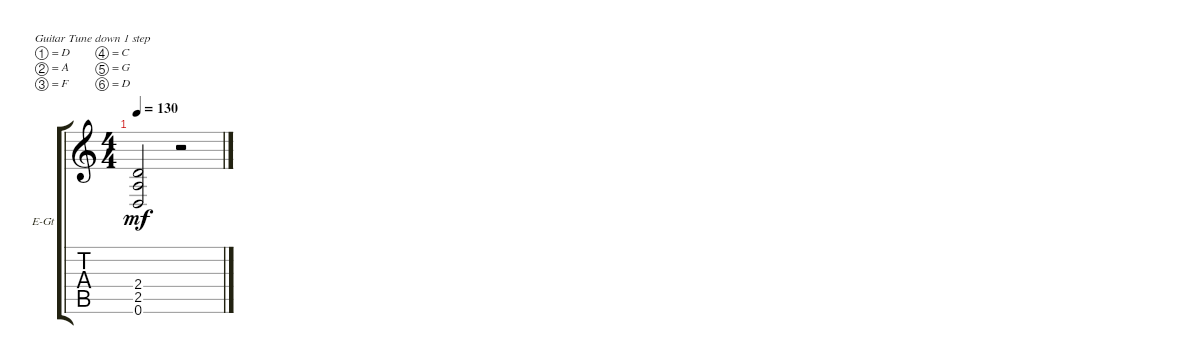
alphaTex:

\bracketExtendMode groupsimilarinstruments
\firstSystemTrackNameOrientation horizontal
\otherSystemsTrackNameOrientation horizontal
\track ("Lead Guitar Ghoul" "E-Gt") {instrument distortionguitar}
\staff {score tabs}
\tuning (D4 A3 F3 C3 G2 D2)
\ts (4 4)
\tempo 130
\clef g2
\ks c
(0.6 2.5 2.4).2{dy mf} r.2
